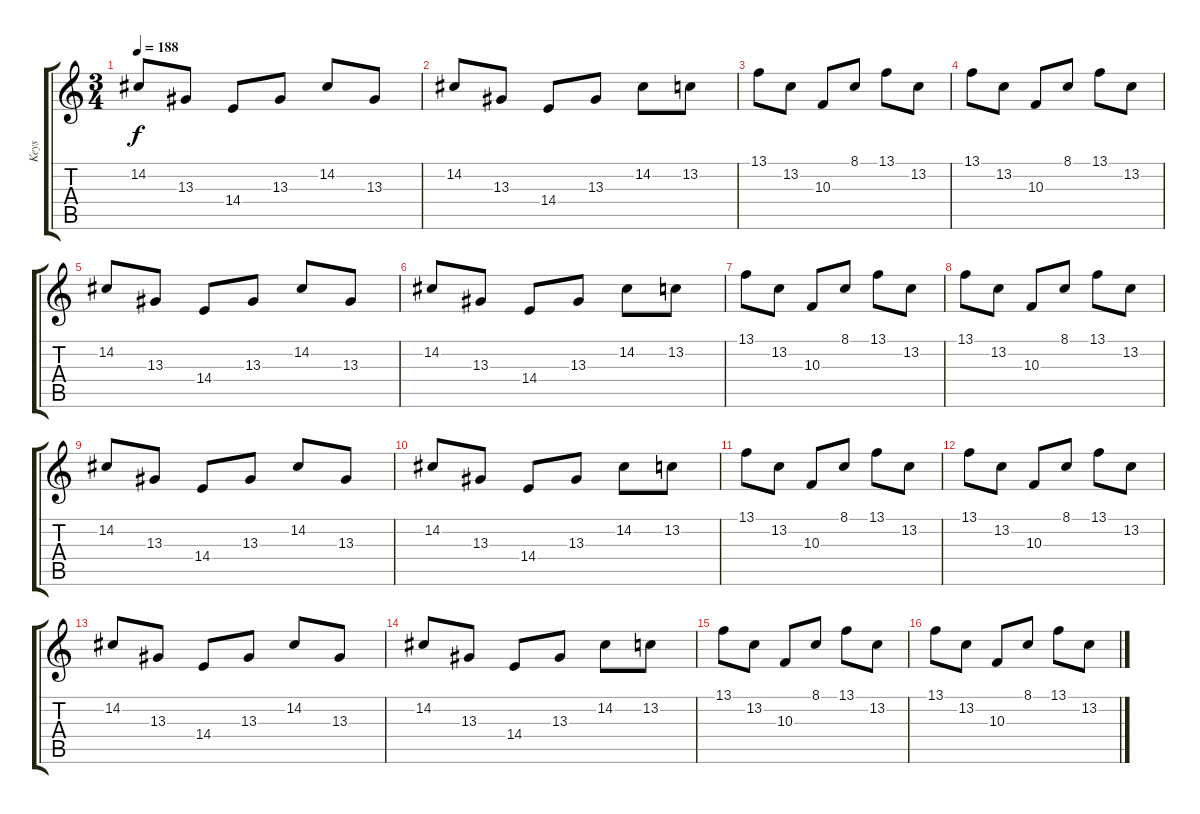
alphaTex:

\track ("Keys" "Keys") {instrument fx8scifi}
\staff {score tabs}
\tuning (E4 B3 G3 D3 A2 E2) {hide}
\ts (3 4)
\tempo 188
\clef g2
\ks c
14.2.8{dy f} 13.3.8 14.4.8 13.3.8 14.2.8 13.3.8 |
14.2.8 13.3.8 14.4.8 13.3.8 14.2.8 13.2.8 |
13.1.8 13.2.8 10.3.8 8.1.8 13.1.8 13.2.8 |
13.1.8 13.2.8 10.3.8 8.1.8 13.1.8 13.2.8 |
14.2.8 13.3.8 14.4.8 13.3.8 14.2.8 13.3.8 |
14.2.8 13.3.8 14.4.8 13.3.8 14.2.8 13.2.8 |
13.1.8 13.2.8 10.3.8 8.1.8 13.1.8 13.2.8 |
13.1.8 13.2.8 10.3.8 8.1.8 13.1.8 13.2.8 |
14.2.8 13.3.8 14.4.8 13.3.8 14.2.8 13.3.8 |
14.2.8 13.3.8 14.4.8 13.3.8 14.2.8 13.2.8 |
13.1.8 13.2.8 10.3.8 8.1.8 13.1.8 13.2.8 |
13.1.8 13.2.8 10.3.8 8.1.8 13.1.8 13.2.8 |
14.2.8 13.3.8 14.4.8 13.3.8 14.2.8 13.3.8 |
14.2.8 13.3.8 14.4.8 13.3.8 14.2.8 13.2.8 |
13.1.8 13.2.8 10.3.8 8.1.8 13.1.8 13.2.8 |
13.1.8 13.2.8 10.3.8 8.1.8 13.1.8 13.2.8
